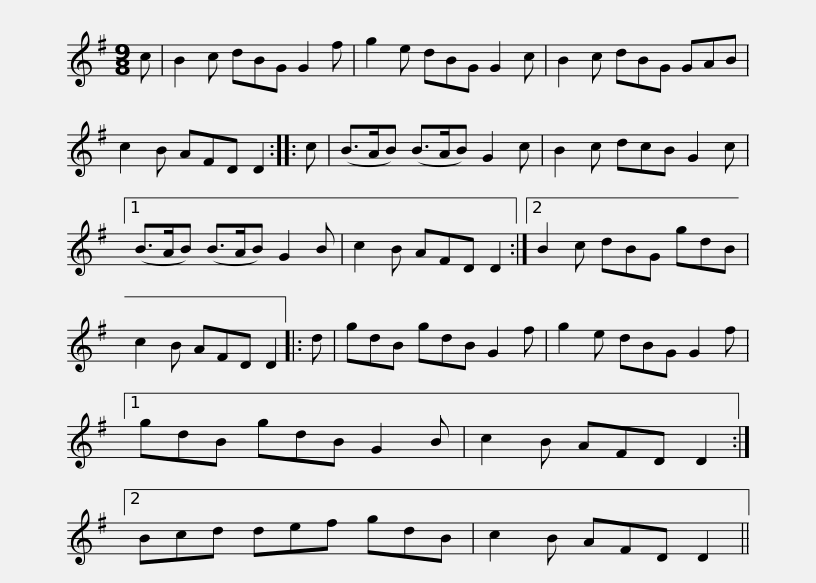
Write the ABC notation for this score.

X:1
L:1/8
M:9/8
I:linebreak $
K:G
V:1 treble
V:1
 c | B2 c dBG G2 f | g2 e dBG G2 c | B2 c dBG GAB | c2 B AFD D2 :: %5
 c | (B>AB) (B>AB) G2 c |$ B2 c dcB G2 c |1 (B>AB) (B>AB) G2 B | c2 B AFD D2 :|2 %10
 B2 c dBG gdB | c2 B AFD D2 |: d |$ gdB gdB G2 f | g2 e dBG G2 f |1 %15
 gdB gdB G2 B | c2 B AFD D2 :|2 Bcd def gdB | c2 B AFD D2 || %19
